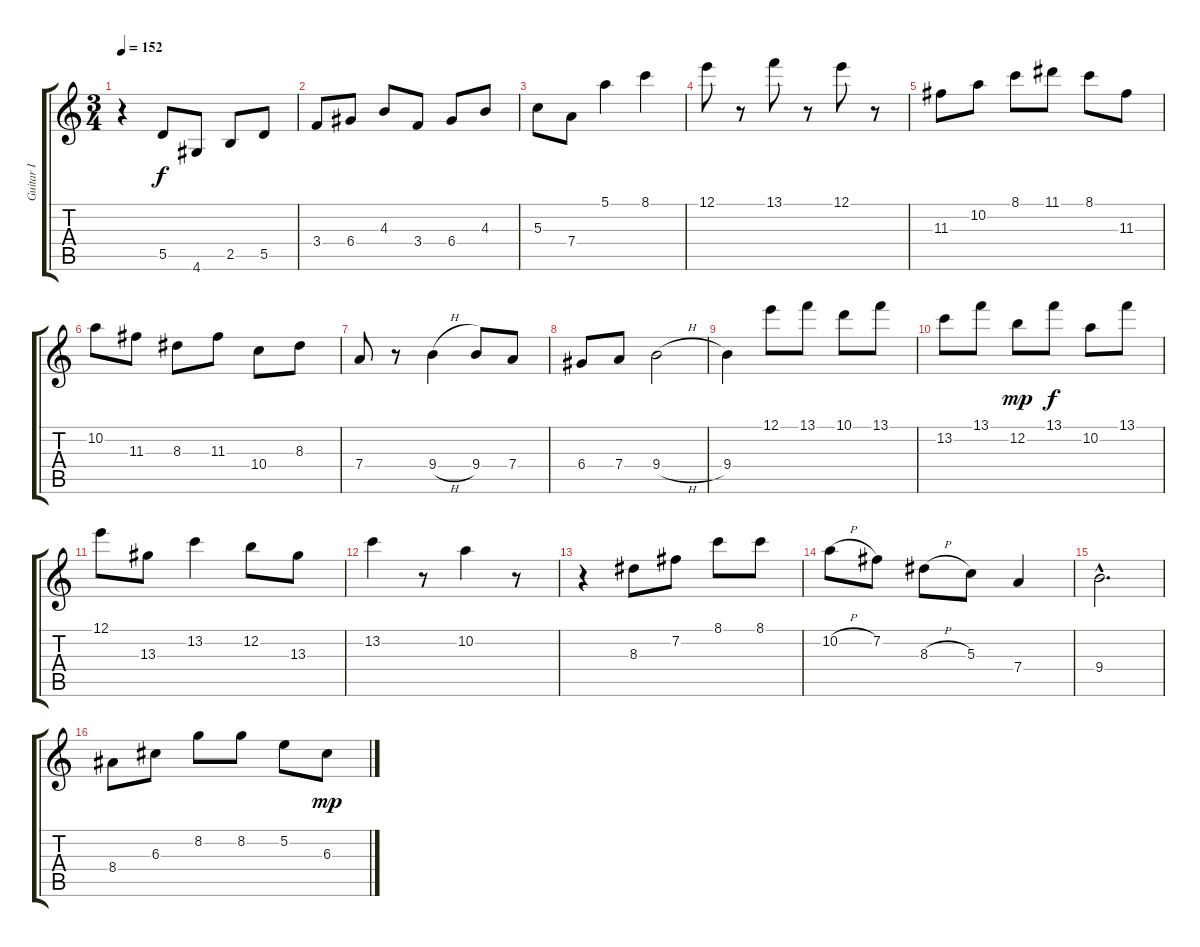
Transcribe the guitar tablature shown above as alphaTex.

\track ("Guitar I" "Guitar I") {instrument acousticguitarsteel}
\staff {score tabs}
\tuning (E4 B3 G3 D3 A2 E2) {hide}
\ts (3 4)
\tempo 152
\clef g2
\ks c
r.4{dy f} 5.5.8 4.6.8 2.5.8 5.5.8 |
3.4.8 6.4.8 4.3.8 3.4.8 6.4.8 4.3.8 |
5.3.8 7.4.8 5.1.4 8.1.4 |
12.1.8 r.8 13.1.8 r.8 12.1.8 r.8 |
11.3.8 10.2.8 8.1.8 11.1.8 8.1.8 11.3.8 |
10.2.8 11.3.8 8.3.8 11.3.8 10.4.8 8.3.8 |
7.4.8 r.8 9.4{h}.4 9.4.8 7.4.8 |
6.4.8 7.4.8 9.4{h}.2 |
9.4.4 12.1.8 13.1.8 10.1.8 13.1.8 |
13.2.8 13.1.8 12.2.8{dy mp} 13.1.8{dy f} 10.2.8 13.1.8 |
12.1.8 13.3.8 13.2.4 12.2.8 13.3.8 |
13.2.4 r.8 10.2.4 r.8 |
r.4 8.3.8 7.2.8 8.1.8 8.1.8 |
10.2{h}.8 7.2.8 8.3{h}.8 5.3.8 7.4.4 |
9.4{hac}.2{d} |
8.4.8 6.3.8 8.2.8 8.2.8 5.2.8 6.3.8{dy mp}
